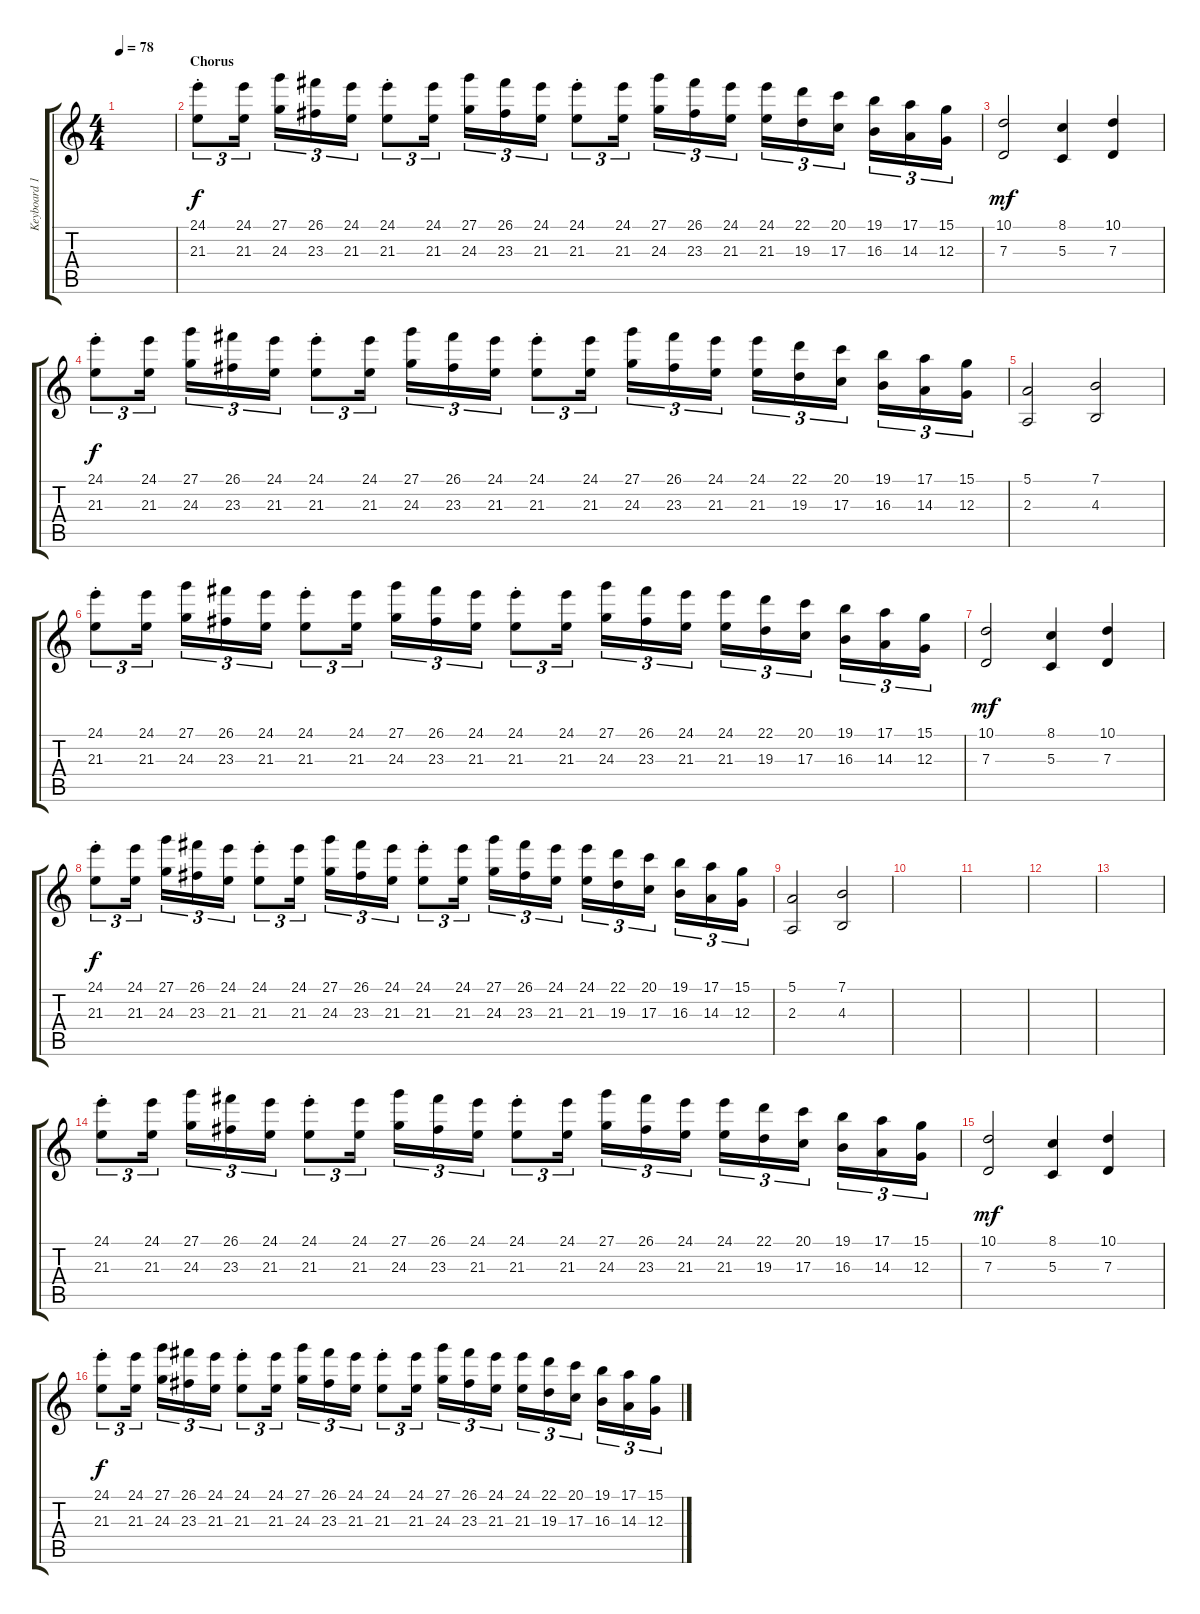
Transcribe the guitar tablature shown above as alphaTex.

\track ("Keyboard 1" "Keyboard 1") {instrument stringensemble1}
\staff {score tabs}
\tuning (E4 B3 G3 D3 A2 E2) {hide}
\ts (4 4)
\tempo 78
\clef g2
\ks c
|
\section ("" "Chorus")
(24.1{st} 21.3{st}).8{tu (3 2)} (24.1 21.3).16{tu (3 2)} (27.1 24.3).16{tu (3 2)} (26.1 23.3).16{tu (3 2)} (24.1 21.3).16{tu (3 2)} (24.1{st} 21.3{st}).8{tu (3 2)} (24.1 21.3).16{tu (3 2)} (27.1 24.3).16{tu (3 2)} (26.1 23.3).16{tu (3 2)} (24.1 21.3).16{tu (3 2)} (24.1{st} 21.3{st}).8{tu (3 2)} (24.1 21.3).16{tu (3 2)} (27.1 24.3).16{tu (3 2)} (26.1 23.3).16{tu (3 2)} (24.1 21.3).16{tu (3 2)} (24.1 21.3).16{tu (3 2)} (22.1 19.3).16{tu (3 2)} (20.1 17.3).16{tu (3 2)} (19.1 16.3).16{tu (3 2)} (17.1 14.3).16{tu (3 2)} (15.1 12.3).16{tu (3 2)} |
(10.1 7.3).2{dy mf} (8.1 5.3).4 (10.1 7.3).4 |
(24.1{st} 21.3{st}).8{tu (3 2) dy f} (24.1 21.3).16{tu (3 2)} (27.1 24.3).16{tu (3 2)} (26.1 23.3).16{tu (3 2)} (24.1 21.3).16{tu (3 2)} (24.1{st} 21.3{st}).8{tu (3 2)} (24.1 21.3).16{tu (3 2)} (27.1 24.3).16{tu (3 2)} (26.1 23.3).16{tu (3 2)} (24.1 21.3).16{tu (3 2)} (24.1{st} 21.3{st}).8{tu (3 2)} (24.1 21.3).16{tu (3 2)} (27.1 24.3).16{tu (3 2)} (26.1 23.3).16{tu (3 2)} (24.1 21.3).16{tu (3 2)} (24.1 21.3).16{tu (3 2)} (22.1 19.3).16{tu (3 2)} (20.1 17.3).16{tu (3 2)} (19.1 16.3).16{tu (3 2)} (17.1 14.3).16{tu (3 2)} (15.1 12.3).16{tu (3 2)} |
(5.1 2.3).2 (7.1 4.3).2 |
(24.1{st} 21.3{st}).8{tu (3 2)} (24.1 21.3).16{tu (3 2)} (27.1 24.3).16{tu (3 2)} (26.1 23.3).16{tu (3 2)} (24.1 21.3).16{tu (3 2)} (24.1{st} 21.3{st}).8{tu (3 2)} (24.1 21.3).16{tu (3 2)} (27.1 24.3).16{tu (3 2)} (26.1 23.3).16{tu (3 2)} (24.1 21.3).16{tu (3 2)} (24.1{st} 21.3{st}).8{tu (3 2)} (24.1 21.3).16{tu (3 2)} (27.1 24.3).16{tu (3 2)} (26.1 23.3).16{tu (3 2)} (24.1 21.3).16{tu (3 2)} (24.1 21.3).16{tu (3 2)} (22.1 19.3).16{tu (3 2)} (20.1 17.3).16{tu (3 2)} (19.1 16.3).16{tu (3 2)} (17.1 14.3).16{tu (3 2)} (15.1 12.3).16{tu (3 2)} |
(10.1 7.3).2{dy mf} (8.1 5.3).4 (10.1 7.3).4 |
(24.1{st} 21.3{st}).8{tu (3 2) dy f} (24.1 21.3).16{tu (3 2)} (27.1 24.3).16{tu (3 2)} (26.1 23.3).16{tu (3 2)} (24.1 21.3).16{tu (3 2)} (24.1{st} 21.3{st}).8{tu (3 2)} (24.1 21.3).16{tu (3 2)} (27.1 24.3).16{tu (3 2)} (26.1 23.3).16{tu (3 2)} (24.1 21.3).16{tu (3 2)} (24.1{st} 21.3{st}).8{tu (3 2)} (24.1 21.3).16{tu (3 2)} (27.1 24.3).16{tu (3 2)} (26.1 23.3).16{tu (3 2)} (24.1 21.3).16{tu (3 2)} (24.1 21.3).16{tu (3 2)} (22.1 19.3).16{tu (3 2)} (20.1 17.3).16{tu (3 2)} (19.1 16.3).16{tu (3 2)} (17.1 14.3).16{tu (3 2)} (15.1 12.3).16{tu (3 2)} |
(5.1 2.3).2 (7.1 4.3).2 |
|
|
|
|
(24.1{st} 21.3{st}).8{tu (3 2)} (24.1 21.3).16{tu (3 2)} (27.1 24.3).16{tu (3 2)} (26.1 23.3).16{tu (3 2)} (24.1 21.3).16{tu (3 2)} (24.1{st} 21.3{st}).8{tu (3 2)} (24.1 21.3).16{tu (3 2)} (27.1 24.3).16{tu (3 2)} (26.1 23.3).16{tu (3 2)} (24.1 21.3).16{tu (3 2)} (24.1{st} 21.3{st}).8{tu (3 2)} (24.1 21.3).16{tu (3 2)} (27.1 24.3).16{tu (3 2)} (26.1 23.3).16{tu (3 2)} (24.1 21.3).16{tu (3 2)} (24.1 21.3).16{tu (3 2)} (22.1 19.3).16{tu (3 2)} (20.1 17.3).16{tu (3 2)} (19.1 16.3).16{tu (3 2)} (17.1 14.3).16{tu (3 2)} (15.1 12.3).16{tu (3 2)} |
(10.1 7.3).2{dy mf} (8.1 5.3).4 (10.1 7.3).4 |
(24.1{st} 21.3{st}).8{tu (3 2) dy f} (24.1 21.3).16{tu (3 2)} (27.1 24.3).16{tu (3 2)} (26.1 23.3).16{tu (3 2)} (24.1 21.3).16{tu (3 2)} (24.1{st} 21.3{st}).8{tu (3 2)} (24.1 21.3).16{tu (3 2)} (27.1 24.3).16{tu (3 2)} (26.1 23.3).16{tu (3 2)} (24.1 21.3).16{tu (3 2)} (24.1{st} 21.3{st}).8{tu (3 2)} (24.1 21.3).16{tu (3 2)} (27.1 24.3).16{tu (3 2)} (26.1 23.3).16{tu (3 2)} (24.1 21.3).16{tu (3 2)} (24.1 21.3).16{tu (3 2)} (22.1 19.3).16{tu (3 2)} (20.1 17.3).16{tu (3 2)} (19.1 16.3).16{tu (3 2)} (17.1 14.3).16{tu (3 2)} (15.1 12.3).16{tu (3 2)}
